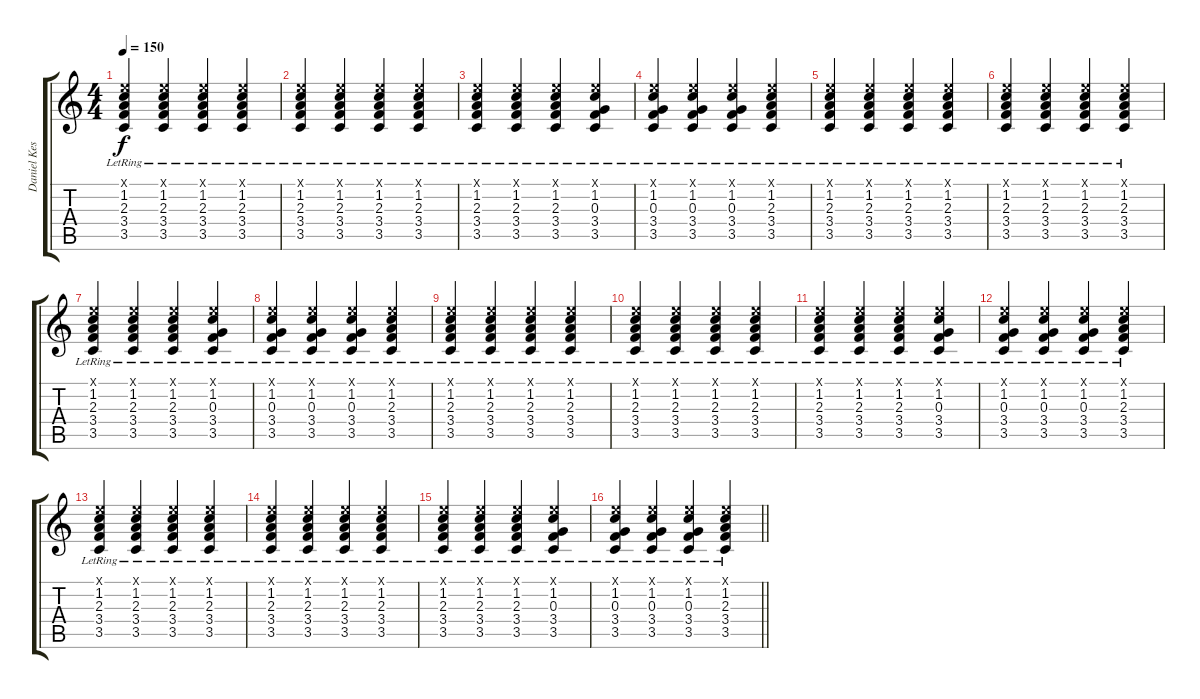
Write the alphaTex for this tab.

\track ("Daniel Kessler" "Daniel Kes") {instrument electricguitarjazz}
\staff {score tabs}
\tuning (E4 B3 G3 D3 A2 E2) {hide}
\ts (4 4)
\tempo 150
\clef g2
\ks c
(0.1{x} 1.2{lr} 2.3{lr} 3.4{lr} 3.5{lr}).4{dy f} (0.1{x} 1.2{lr} 2.3{lr} 3.4{lr} 3.5{lr}).4 (0.1{x} 1.2{lr} 2.3{lr} 3.4{lr} 3.5{lr}).4 (0.1{x} 1.2{lr} 2.3{lr} 3.4{lr} 3.5{lr}).4 |
(0.1{x} 1.2{lr} 2.3{lr} 3.4{lr} 3.5{lr}).4 (0.1{x} 1.2{lr} 2.3{lr} 3.4{lr} 3.5{lr}).4 (0.1{x} 1.2{lr} 2.3{lr} 3.4{lr} 3.5{lr}).4 (0.1{x} 1.2{lr} 2.3{lr} 3.4{lr} 3.5{lr}).4 |
(0.1{x} 1.2{lr} 2.3{lr} 3.4{lr} 3.5{lr}).4 (0.1{x} 1.2{lr} 2.3{lr} 3.4{lr} 3.5{lr}).4 (0.1{x} 1.2{lr} 2.3{lr} 3.4{lr} 3.5{lr}).4 (0.1{x} 1.2{lr} 0.3{lr} 3.4{lr} 3.5{lr}).4 |
(0.1{x} 1.2{lr} 0.3{lr} 3.4{lr} 3.5{lr}).4 (0.1{x} 1.2{lr} 0.3{lr} 3.4{lr} 3.5{lr}).4 (0.1{x} 1.2{lr} 0.3{lr} 3.4{lr} 3.5{lr}).4 (0.1{x} 1.2{lr} 2.3{lr} 3.4{lr} 3.5{lr}).4 |
(0.1{x} 1.2{lr} 2.3{lr} 3.4{lr} 3.5{lr}).4 (0.1{x} 1.2{lr} 2.3{lr} 3.4{lr} 3.5{lr}).4 (0.1{x} 1.2{lr} 2.3{lr} 3.4{lr} 3.5{lr}).4 (0.1{x} 1.2{lr} 2.3{lr} 3.4{lr} 3.5{lr}).4 |
(0.1{x} 1.2{lr} 2.3{lr} 3.4{lr} 3.5{lr}).4 (0.1{x} 1.2{lr} 2.3{lr} 3.4{lr} 3.5{lr}).4 (0.1{x} 1.2{lr} 2.3{lr} 3.4{lr} 3.5{lr}).4 (0.1{x} 1.2{lr} 2.3{lr} 3.4{lr} 3.5{lr}).4 |
(0.1{x} 1.2{lr} 2.3{lr} 3.4{lr} 3.5{lr}).4 (0.1{x} 1.2{lr} 2.3{lr} 3.4{lr} 3.5{lr}).4 (0.1{x} 1.2{lr} 2.3{lr} 3.4{lr} 3.5{lr}).4 (0.1{x} 1.2{lr} 0.3{lr} 3.4{lr} 3.5{lr}).4 |
(0.1{x} 1.2{lr} 0.3{lr} 3.4{lr} 3.5{lr}).4 (0.1{x} 1.2{lr} 0.3{lr} 3.4{lr} 3.5{lr}).4 (0.1{x} 1.2{lr} 0.3{lr} 3.4{lr} 3.5{lr}).4 (0.1{x} 1.2{lr} 2.3{lr} 3.4{lr} 3.5{lr}).4 |
(0.1{x} 1.2{lr} 2.3{lr} 3.4{lr} 3.5{lr}).4 (0.1{x} 1.2{lr} 2.3{lr} 3.4{lr} 3.5{lr}).4 (0.1{x} 1.2{lr} 2.3{lr} 3.4{lr} 3.5{lr}).4 (0.1{x} 1.2{lr} 2.3{lr} 3.4{lr} 3.5{lr}).4 |
(0.1{x} 1.2{lr} 2.3{lr} 3.4{lr} 3.5{lr}).4 (0.1{x} 1.2{lr} 2.3{lr} 3.4{lr} 3.5{lr}).4 (0.1{x} 1.2{lr} 2.3{lr} 3.4{lr} 3.5{lr}).4 (0.1{x} 1.2{lr} 2.3{lr} 3.4{lr} 3.5{lr}).4 |
(0.1{x} 1.2{lr} 2.3{lr} 3.4{lr} 3.5{lr}).4 (0.1{x} 1.2{lr} 2.3{lr} 3.4{lr} 3.5{lr}).4 (0.1{x} 1.2{lr} 2.3{lr} 3.4{lr} 3.5{lr}).4 (0.1{x} 1.2{lr} 0.3{lr} 3.4{lr} 3.5{lr}).4 |
(0.1{x} 1.2{lr} 0.3{lr} 3.4{lr} 3.5{lr}).4 (0.1{x} 1.2{lr} 0.3{lr} 3.4{lr} 3.5{lr}).4 (0.1{x} 1.2{lr} 0.3{lr} 3.4{lr} 3.5{lr}).4 (0.1{x} 1.2{lr} 2.3{lr} 3.4{lr} 3.5{lr}).4 |
(0.1{x} 1.2{lr} 2.3{lr} 3.4{lr} 3.5{lr}).4 (0.1{x} 1.2{lr} 2.3{lr} 3.4{lr} 3.5{lr}).4 (0.1{x} 1.2{lr} 2.3{lr} 3.4{lr} 3.5{lr}).4 (0.1{x} 1.2{lr} 2.3{lr} 3.4{lr} 3.5{lr}).4 |
(0.1{x} 1.2{lr} 2.3{lr} 3.4{lr} 3.5{lr}).4 (0.1{x} 1.2{lr} 2.3{lr} 3.4{lr} 3.5{lr}).4 (0.1{x} 1.2{lr} 2.3{lr} 3.4{lr} 3.5{lr}).4 (0.1{x} 1.2{lr} 2.3{lr} 3.4{lr} 3.5{lr}).4 |
(0.1{x} 1.2{lr} 2.3{lr} 3.4{lr} 3.5{lr}).4 (0.1{x} 1.2{lr} 2.3{lr} 3.4{lr} 3.5{lr}).4 (0.1{x} 1.2{lr} 2.3{lr} 3.4{lr} 3.5{lr}).4 (0.1{x} 1.2{lr} 0.3{lr} 3.4{lr} 3.5{lr}).4 |
\barLineRight lightlight
(0.1{x} 1.2{lr} 0.3{lr} 3.4{lr} 3.5{lr}).4 (0.1{x} 1.2{lr} 0.3{lr} 3.4{lr} 3.5{lr}).4 (0.1{x} 1.2{lr} 0.3{lr} 3.4{lr} 3.5{lr}).4 (0.1{x} 1.2{lr} 2.3{lr} 3.4{lr} 3.5{lr}).4
